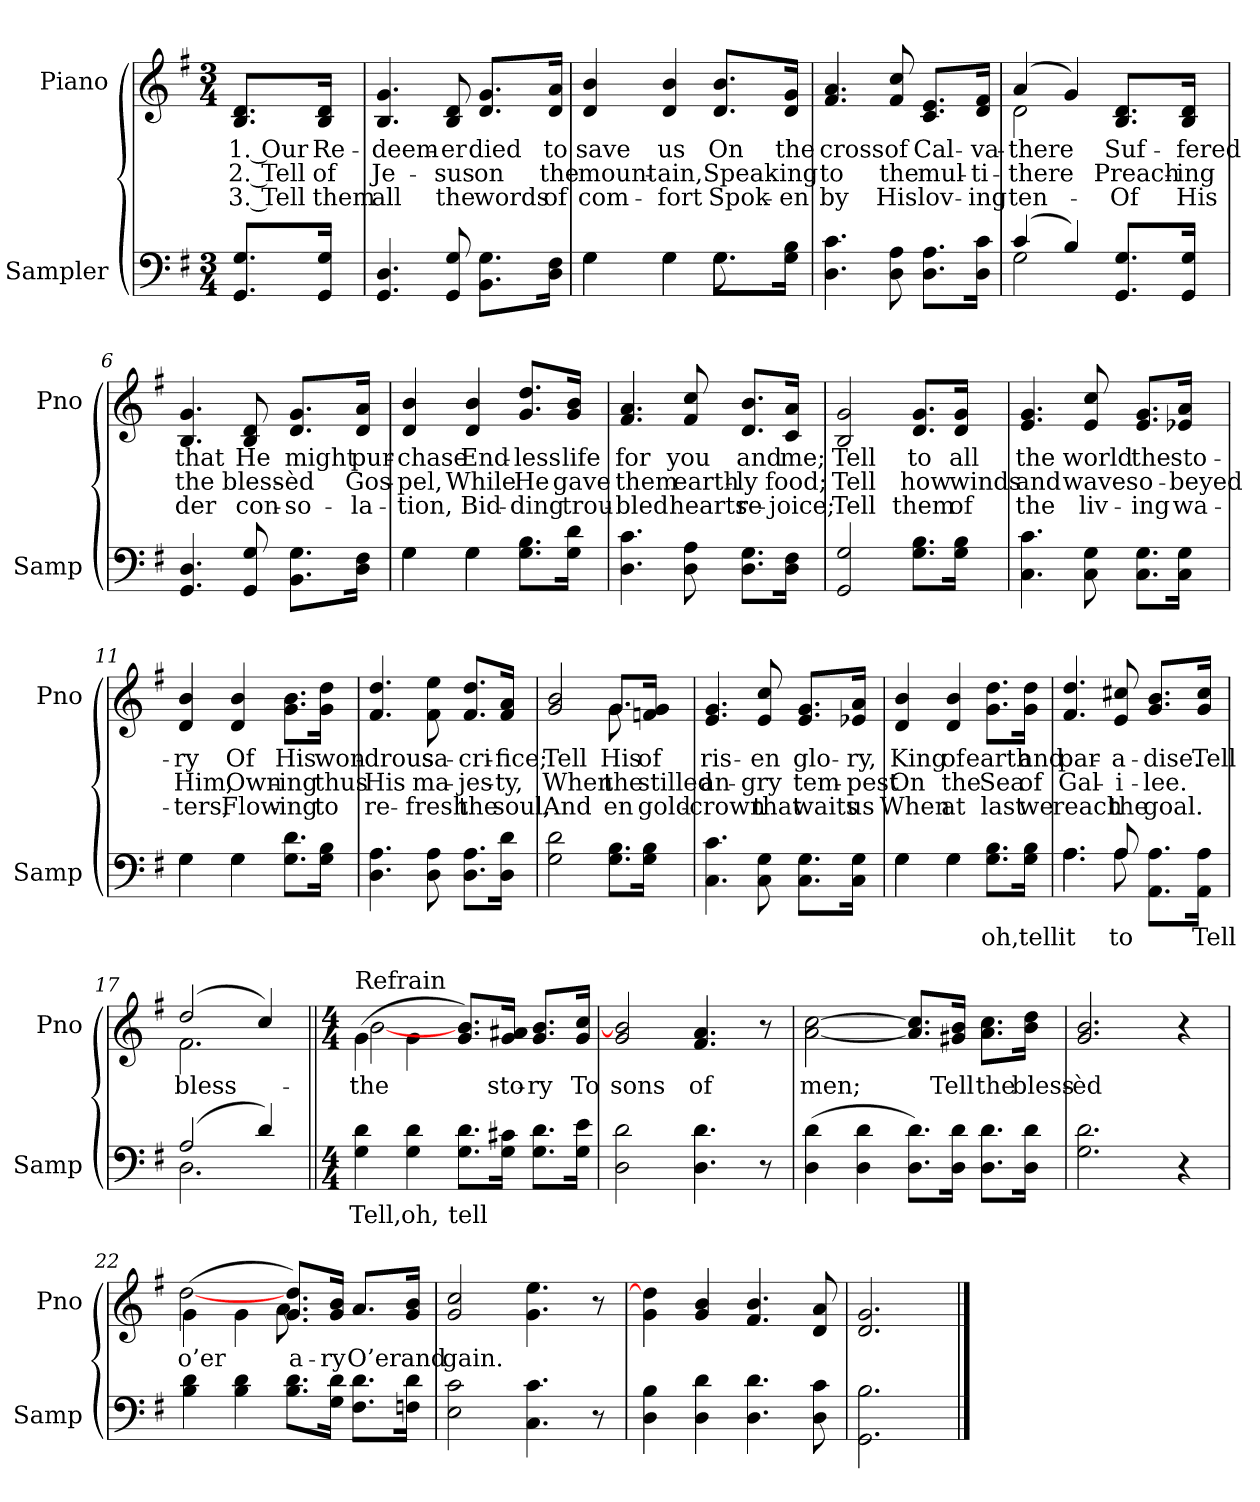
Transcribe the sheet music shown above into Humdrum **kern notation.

**kern	**text	**kern	**text	**text	**text
*part2	*part2	*part1	*part1	*part1	*part1
*staff2	*staff2	*staff1	*staff1	*staff1	*staff1
*I"Sampler	*	*I"Piano	*	*	*
*I'Samp	*	*I'Pno	*	*	*
*clefF4	*	*clefG2	*	*	*
*k[f#]	*	*k[f#]	*	*	*
*G:	*	*G:	*	*	*
*M3/4	*	*M3/4	*	*	*
=1	=1	=1	=1	=1	=1
8.GG/ 8.G/L	.	8.B/ 8.d/L	1. Our	2. Tell	3. Tell
16GG/ 16G/Jk	.	16B/ 16d/Jk	Re-	of	them
=2	=2	=2	=2	=2	=2
4.GG 4.D	.	4.B 4.g	-deem-	Je-	all
8GG 8G	.	8B 8d	-er	-sus	the
8.BB\ 8.G\L	.	8.d/ 8.g/L	died	on	words
16D\ 16F#\Jk	.	16d/ 16a/Jk	to	the	of
=3	=3	=3	=3	=3	=3
*^	*	*	*	*	*
4G\	4G	.	4d 4b	save	mount-	com-
4G\	4G	.	4d 4b	us	-ain,	-fort
8.G\L	8.G	.	8.d/ 8.b/L	On	Speak-	Spok-
16G\ 16B\Jk	16ryy	.	16d/ 16g/Jk	the	-ing	-en
*v	*v	*	*	*	*	*
=4	=4	=4	=4	=4	=4
4.D 4.c	.	4.f# 4.a	cross	to	by
8D 8A	.	8f# 8cc	of	the	His
8.D\ 8.A\L	.	8.c/ 8.e/L	Cal-	mul-	lov-
16D\ 16c\Jk	.	16d/ 16f#/Jk	-va-	-ti-	-ing
=5	=5	=5	=5	=5	=5
*^	*	*^	*	*	*
(4c/	2G	.	(4a/	2d	there	there	ten-
4B/)	.	.	4g/)	.	.	.	.
8.GG/ 8.G/L	4ryy	.	8.B/ 8.d/L	4ryy	Suf-	Preach-	Of
16GG/ 16G/Jk	.	.	16B/ 16d/Jk	.	-fered	-ing	His
*v	*v	*	*	*	*	*	*
*	*	*v	*v	*	*	*
=6	=6	=6	=6	=6	=6
4.GG 4.D	.	4.B 4.g	that	the	-der
8GG 8G	.	8B 8d	He	bless-	con-
8.BB\ 8.G\L	.	8.d/ 8.g/L	might	-èd	-so-
16D\ 16F#\Jk	.	16d/ 16a/Jk	pur-	Gos-	-la-
=7	=7	=7	=7	=7	=7
*^	*	*	*	*	*
4G\	4G	.	4d 4b	-chase	-pel,	-tion,
4G\	4G	.	4d 4b	End-	While	Bid-
8.G\ 8.B\L	4ryy	.	8.g/ 8.dd/L	-less	He	-ding
16G\ 16d\Jk	.	.	16g/ 16b/Jk	life	gave	trou-
*v	*v	*	*	*	*	*
=8	=8	=8	=8	=8	=8
4.D 4.c	.	4.f# 4.a	for	them	-bled
8D 8A	.	8f# 8cc	you	earth-	hearts
8.D\ 8.G\L	.	8.d/ 8.b/L	and	-ly	re-
16D\ 16F#\Jk	.	16c/ 16a/Jk	me;	food;	-joice;
=9	=9	=9	=9	=9	=9
2GG 2G	.	2B 2g	Tell	Tell	Tell
8.G\ 8.B\L	.	8.d/ 8.g/L	to	how	them
16G\ 16B\Jk	.	16d/ 16g/Jk	all	winds	of
=10	=10	=10	=10	=10	=10
4.C 4.c	.	4.e 4.g	the	and	the
8C 8G	.	8e 8cc	world	waves	liv-
8.C\ 8.G\L	.	8.e/ 8.g/L	the	o-	-ing
16C\ 16G\Jk	.	16e-X/ 16a/Jk	sto-	-beyed	wa-
=11	=11	=11	=11	=11	=11
*^	*	*	*	*	*
4G\	4G	.	4d 4b	-ry	Him,	-ters,
4G\	4G	.	4d 4b	Of	Own-	Flow-
8.G\ 8.d\L	4ryy	.	8.g\ 8.b\L	His	-ing	-ing
16G\ 16B\Jk	.	.	16g\ 16dd\Jk	won-	thus	to
*v	*v	*	*	*	*	*
=12	=12	=12	=12	=12	=12
4.D 4.A	.	4.f# 4.dd	-drous	His	re-
8D 8A	.	8f# 8ee	sa-	ma-	-fresh
8.D\ 8.A\L	.	8.f#/ 8.dd/L	-cri-	-jes-	the
16D\ 16d\Jk	.	16f#/ 16a/Jk	-fice;	-ty,	soul,
=13	=13	=13	=13	=13	=13
*	*	*^	*	*	*
2G 2d	.	2g 2b	2ryy	Tell	When	And
8.G\ 8.B\L	.	8.g/L	8.g	His	the	-en
16G\ 16B\Jk	.	16fn/ 16g/Jk	16ryy	of	stilled	gold-
*	*	*v	*v	*	*	*
=14	=14	=14	=14	=14	=14
4.C 4.c	.	4.e 4.g	ris-	an-	crown
8C 8G	.	8e 8cc	-en	-gry	that
8.C\ 8.G\L	.	8.e/ 8.g/L	glo-	tem-	waits
16C\ 16G\Jk	.	16e-X/ 16a/Jk	-ry,	-pest	us
=15	=15	=15	=15	=15	=15
*^	*	*	*	*	*
4G\	4G	.	4d 4b	King	On	When
4G\	4G	.	4d 4b	of	the	at
8.G\ 8.B\L	4ryy	oh,	8.g\ 8.dd\L	earth	Sea	last
16G\ 16B\Jk	.	tell	16g\ 16dd\Jk	and	of	we
=16	=16	=16	=16	=16	=16	=16
4.A\	4.A	it	4.f# 4.dd	par-	Gal-	reach
8A/	8A	to	8e 8cc#X	-a-	-i-	the
8.AA\ 8.A\L	4ryy	.	8.g/ 8.b/L	-dise.	-lee.	goal.
16AA\ 16A\Jk	.	Tell	16g/ 16cc#/Jk	Tell	.	.
=17	=17	=17	=17	=17	=17	=17
*	*	*	*^	*	*	*
(2A/	2.D	.	(2dd/	2.f#	bless-	.	.
4d/)	.	.	4cc/)	.	.	.	.
*v	*v	*	*	*	*	*	*
=18||	=18||	=18||	=18||	=18||	=18||	=18||
*M4/4	*	*M4/4	*	*	*	*
!	!	!LO:TX:t=Refrain	!	!	!	!
4G 4d	Tell,	(4g\	[2b	the	.	.
4G 4d	oh,	4g\	.	.	.	.
8.G\ 8.d\L	tell	8.g/ 8.b/L)	2ryy	.	.	.
16G\ 16c#X\Jk	.	16g/ 16a#X/Jk	.	sto-	.	.
8.G\ 8.d\L	.	8.g/ 8.b/L	.	-ry	.	.
16G\ 16e\Jk	.	16g/ 16cc/Jk	.	To	.	.
*	*	*v	*v	*	*	*
=19	=19	=19	=19	=19	=19
2D 2d	.	2g 2b]	sons	.	.
4.D 4.d	.	4.f# 4.a	of	.	.
8r	.	8r	.	.	.
=20	=20	=20	=20	=20	=20
(4D 4d	.	[2a [2cc	men;	.	.
4D 4d	.	.	.	.	.
8.D\ 8.d\L)	.	8.a]/ 8.cc]/L	.	.	.
16D\ 16d\Jk	.	16g#X/ 16b/Jk	Tell	.	.
8.D\ 8.d\L	.	8.a\ 8.cc\L	the	.	.
16D\ 16d\Jk	.	16b\ 16dd\Jk	bless-	.	.
=21	=21	=21	=21	=21	=21
2.G 2.d	.	2.g 2.b	-èd	.	.
4r	.	4r	.	.	.
=22	=22	=22	=22	=22	=22
*	*	*^	*	*	*
4B 4d	.	(4g\	[2dd	o’er	.	.
4B 4d	.	4g\	.	.	.	.
8.B\ 8.d\L	.	8.g/ 8.dd/L)	8.a	a-	.	.
16G\ 16d\Jk	.	16g/ 16b/Jk	4ryy	-ry	.	.
8.F#\ 8.d\L	.	8.a/L	.	O’er	.	.
16Fn\ 16d\Jk	.	16g/ 16b/Jk	16ryy	and	.	.
*	*	*v	*v	*	*	*
=23	=23	=23	=23	=23	=23
2E 2c	.	2g 2cc	-gain.	.	.
4.C 4.c	.	4.g 4.ee	.	.	.
8r	.	8r	.	.	.
=24	=24	=24	=24	=24	=24
4D 4B	.	4g 4dd]	.	.	.
4D 4d	.	4g 4b	.	.	.
4.D 4.d	.	4.f# 4.b	.	.	.
8D 8c	.	8d 8a	.	.	.
=25	=25	=25	=25	=25	=25
2.GG 2.B	.	2.d 2.g	.	.	.
==	==	==	==	==	==
*-	*-	*-	*-	*-	*-
